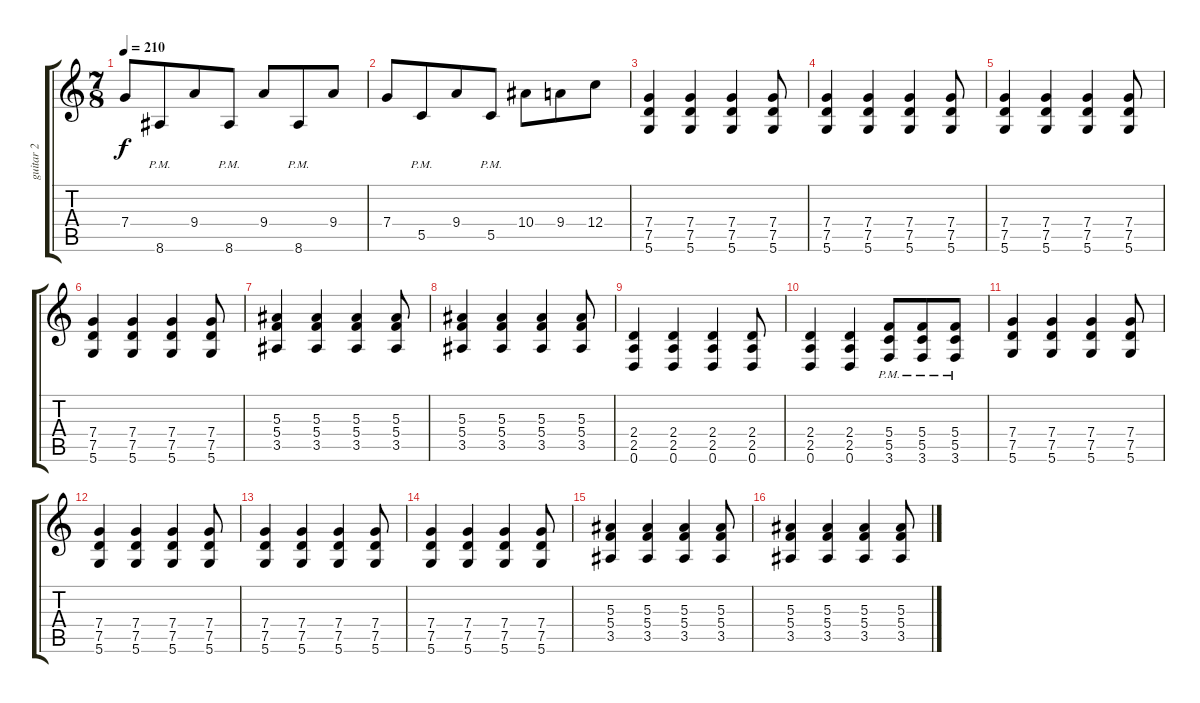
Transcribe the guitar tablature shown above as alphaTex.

\track ("guitar 2" "guitar 2") {instrument distortionguitar}
\staff {score tabs}
\tuning (D4 A3 F3 C3 G2 D2) {hide}
\ts (7 8)
\tempo 210
\clef g2
\ks c
7.4.8{dy f} 8.6{pm}.8 9.4.8 8.6{pm}.8 9.4.8 8.6{pm}.8 9.4.8 |
7.4.8 5.5{pm}.8 9.4.8 5.5{pm}.8 10.4.8 9.4.8 12.4.8 |
(7.4 7.5 5.6).4 (7.4 7.5 5.6).4 (7.4 7.5 5.6).4 (7.4 7.5 5.6).8 |
(7.4 7.5 5.6).4 (7.4 7.5 5.6).4 (7.4 7.5 5.6).4 (7.4 7.5 5.6).8 |
(7.4 7.5 5.6).4 (7.4 7.5 5.6).4 (7.4 7.5 5.6).4 (7.4 7.5 5.6).8 |
(7.4 7.5 5.6).4 (7.4 7.5 5.6).4 (7.4 7.5 5.6).4 (7.4 7.5 5.6).8 |
(5.3 5.4 3.5).4 (5.3 5.4 3.5).4 (5.3 5.4 3.5).4 (5.3 5.4 3.5).8 |
(5.3 5.4 3.5).4 (5.3 5.4 3.5).4 (5.3 5.4 3.5).4 (5.3 5.4 3.5).8 |
(2.4 2.5 0.6).4 (2.4 2.5 0.6).4 (2.4 2.5 0.6).4 (2.4 2.5 0.6).8 |
(2.4 2.5 0.6).4 (2.4 2.5 0.6).4 (5.4{pm} 5.5{pm} 3.6{pm}).8 (5.4{pm} 5.5{pm} 3.6{pm}).8 (5.4{pm} 5.5{pm} 3.6{pm}).8 |
(7.4 7.5 5.6).4 (7.4 7.5 5.6).4 (7.4 7.5 5.6).4 (7.4 7.5 5.6).8 |
(7.4 7.5 5.6).4 (7.4 7.5 5.6).4 (7.4 7.5 5.6).4 (7.4 7.5 5.6).8 |
(7.4 7.5 5.6).4 (7.4 7.5 5.6).4 (7.4 7.5 5.6).4 (7.4 7.5 5.6).8 |
(7.4 7.5 5.6).4 (7.4 7.5 5.6).4 (7.4 7.5 5.6).4 (7.4 7.5 5.6).8 |
(5.3 5.4 3.5).4 (5.3 5.4 3.5).4 (5.3 5.4 3.5).4 (5.3 5.4 3.5).8 |
(5.3 5.4 3.5).4 (5.3 5.4 3.5).4 (5.3 5.4 3.5).4 (5.3 5.4 3.5).8
